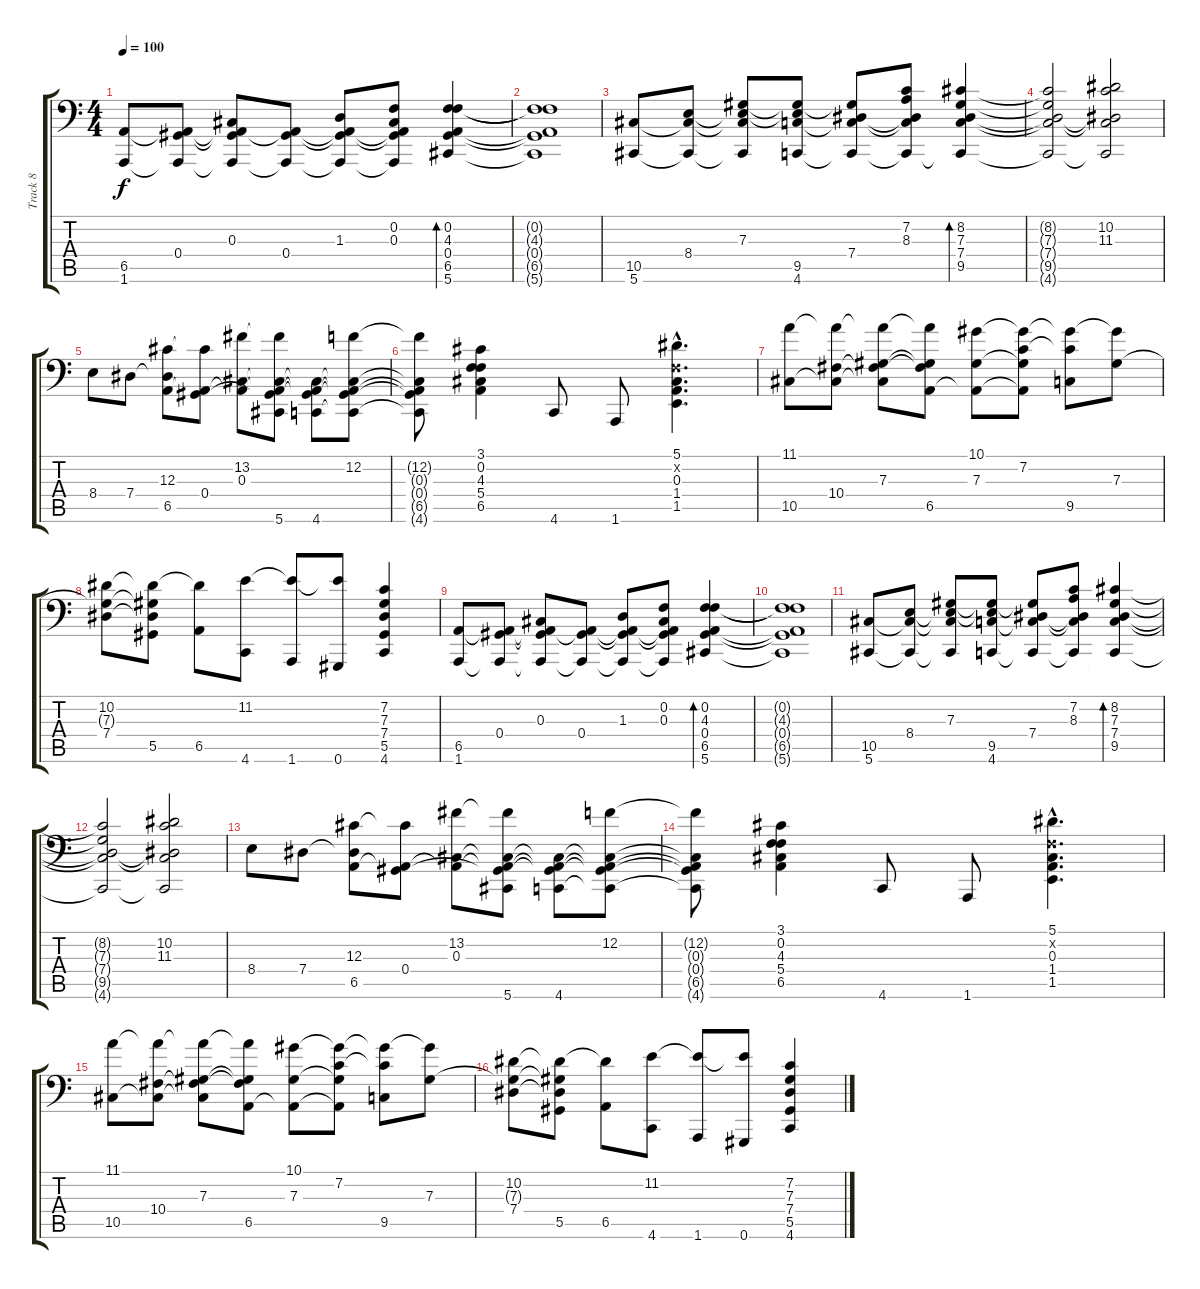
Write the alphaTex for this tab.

\track ("Track 8" "Track 8") {instrument acousticgrandpiano}
\staff {score tabs}
\tuning (Bb3 F3 Db3 Ab2 Eb2 Ab1) {hide}
\ts (4 4)
\tempo 100
\clef f4
\ks c
(6.5 1.6).8{dy f} (0.4 6.5{t} 1.6{t}).8 (0.3 0.4{t} 6.5{t} 1.6{t}).8 (0.4 6.5{t} 1.6{t}).8 (1.3 0.4{t} 6.5{t} 1.6{t}).8 (0.2 0.3 0.4{t} 6.5{t} 1.6{t}).8 (0.2 4.3 0.4 6.5 5.6).4{bd 240} |
(0.2{t} 4.3{t} 0.4{t} 6.5{t} 5.6{t}).1 |
(10.5 5.6).8 (8.4 10.5{t} 5.6{t}).8 (7.3 8.4{t} 10.5{t} 5.6{t}).8 (7.3{t} 8.4{t} 9.5 4.6).8 (7.3{t} 7.4 9.5{t} 4.6{t}).8 (7.2 8.3 7.4{t} 9.5{t} 4.6{t}).8 (8.2 7.3 7.4 9.5 4.6{t}).4{bd 240} |
(8.2{t} 7.3{t} 7.4{t} 9.5{t} 4.6{t}).2 (10.2 11.3 7.4{t} 9.5{t} 4.6{t}).2 |
8.4.8 7.4.8 (12.3 7.4{t} 6.5).8 (12.3{t} 0.4 6.5{t}).8 (13.2 0.3 6.5{t}).8 (13.2{t} 0.3{t} 0.4{t} 6.5{t} 5.6).8 (0.3{t} 0.4{t} 6.5{t} 4.6).8 (12.2 0.3{t} 0.4{t} 6.5{t} 4.6{t}).8 |
(12.2{t} 0.3{t} 0.4{t} 6.5{t} 4.6{t}).8 (3.1 0.2 4.3 5.4 6.5).4 4.6.8 1.6.8 (5.1{hac} 0.2{hac x} 0.3{hac} 1.4{hac} 1.5{hac}).4{d} |
(11.1 10.5).8 (11.1{t} 10.4 10.5{t}).8 (11.1{t} 7.3 10.4{t} 10.5{t}).8 (11.1{t} 7.3{t} 10.4{t} 6.5).8 (10.1 7.3 6.5{t}).8 (10.1{t} 7.2 7.3{t} 6.5{t}).8 (10.1{t} 7.2{t} 9.5).8 (10.1{t} 7.3).8 |
(10.2 7.3{t} 7.4).8 (10.2{t} 7.3{t} 7.4{t} 5.5).8 (10.2{t} 6.5).8 (11.2 4.6).8 (11.2{t} 1.6).8 (11.2{t} 0.6).8 (7.2 7.3 7.4 5.5 4.6).4 |
(6.5 1.6).8 (0.4 6.5{t} 1.6{t}).8 (0.3 0.4{t} 6.5{t} 1.6{t}).8 (0.4 6.5{t} 1.6{t}).8 (1.3 0.4{t} 6.5{t} 1.6{t}).8 (0.2 0.3 0.4{t} 6.5{t} 1.6{t}).8 (0.2 4.3 0.4 6.5 5.6).4{bd 240} |
(0.2{t} 4.3{t} 0.4{t} 6.5{t} 5.6{t}).1 |
(10.5 5.6).8 (8.4 10.5{t} 5.6{t}).8 (7.3 8.4{t} 10.5{t} 5.6{t}).8 (7.3{t} 8.4{t} 9.5 4.6).8 (7.3{t} 7.4 9.5{t} 4.6{t}).8 (7.2 8.3 7.4{t} 9.5{t} 4.6{t}).8 (8.2 7.3 7.4 9.5 4.6{t}).4{bd 240} |
(8.2{t} 7.3{t} 7.4{t} 9.5{t} 4.6{t}).2 (10.2 11.3 7.4{t} 9.5{t} 4.6{t}).2 |
8.4.8 7.4.8 (12.3 7.4{t} 6.5).8 (12.3{t} 0.4 6.5{t}).8 (13.2 0.3 6.5{t}).8 (13.2{t} 0.3{t} 0.4{t} 6.5{t} 5.6).8 (0.3{t} 0.4{t} 6.5{t} 4.6).8 (12.2 0.3{t} 0.4{t} 6.5{t} 4.6{t}).8 |
(12.2{t} 0.3{t} 0.4{t} 6.5{t} 4.6{t}).8 (3.1 0.2 4.3 5.4 6.5).4 4.6.8 1.6.8 (5.1{hac} 0.2{hac x} 0.3{hac} 1.4{hac} 1.5{hac}).4{d} |
(11.1 10.5).8 (11.1{t} 10.4 10.5{t}).8 (11.1{t} 7.3 10.4{t} 10.5{t}).8 (11.1{t} 7.3{t} 10.4{t} 6.5).8 (10.1 7.3 6.5{t}).8 (10.1{t} 7.2 7.3{t} 6.5{t}).8 (10.1{t} 7.2{t} 9.5).8 (10.1{t} 7.3).8 |
(10.2 7.3{t} 7.4).8 (10.2{t} 7.3{t} 7.4{t} 5.5).8 (10.2{t} 6.5).8 (11.2 4.6).8 (11.2{t} 1.6).8 (11.2{t} 0.6).8 (7.2 7.3 7.4 5.5 4.6).4
